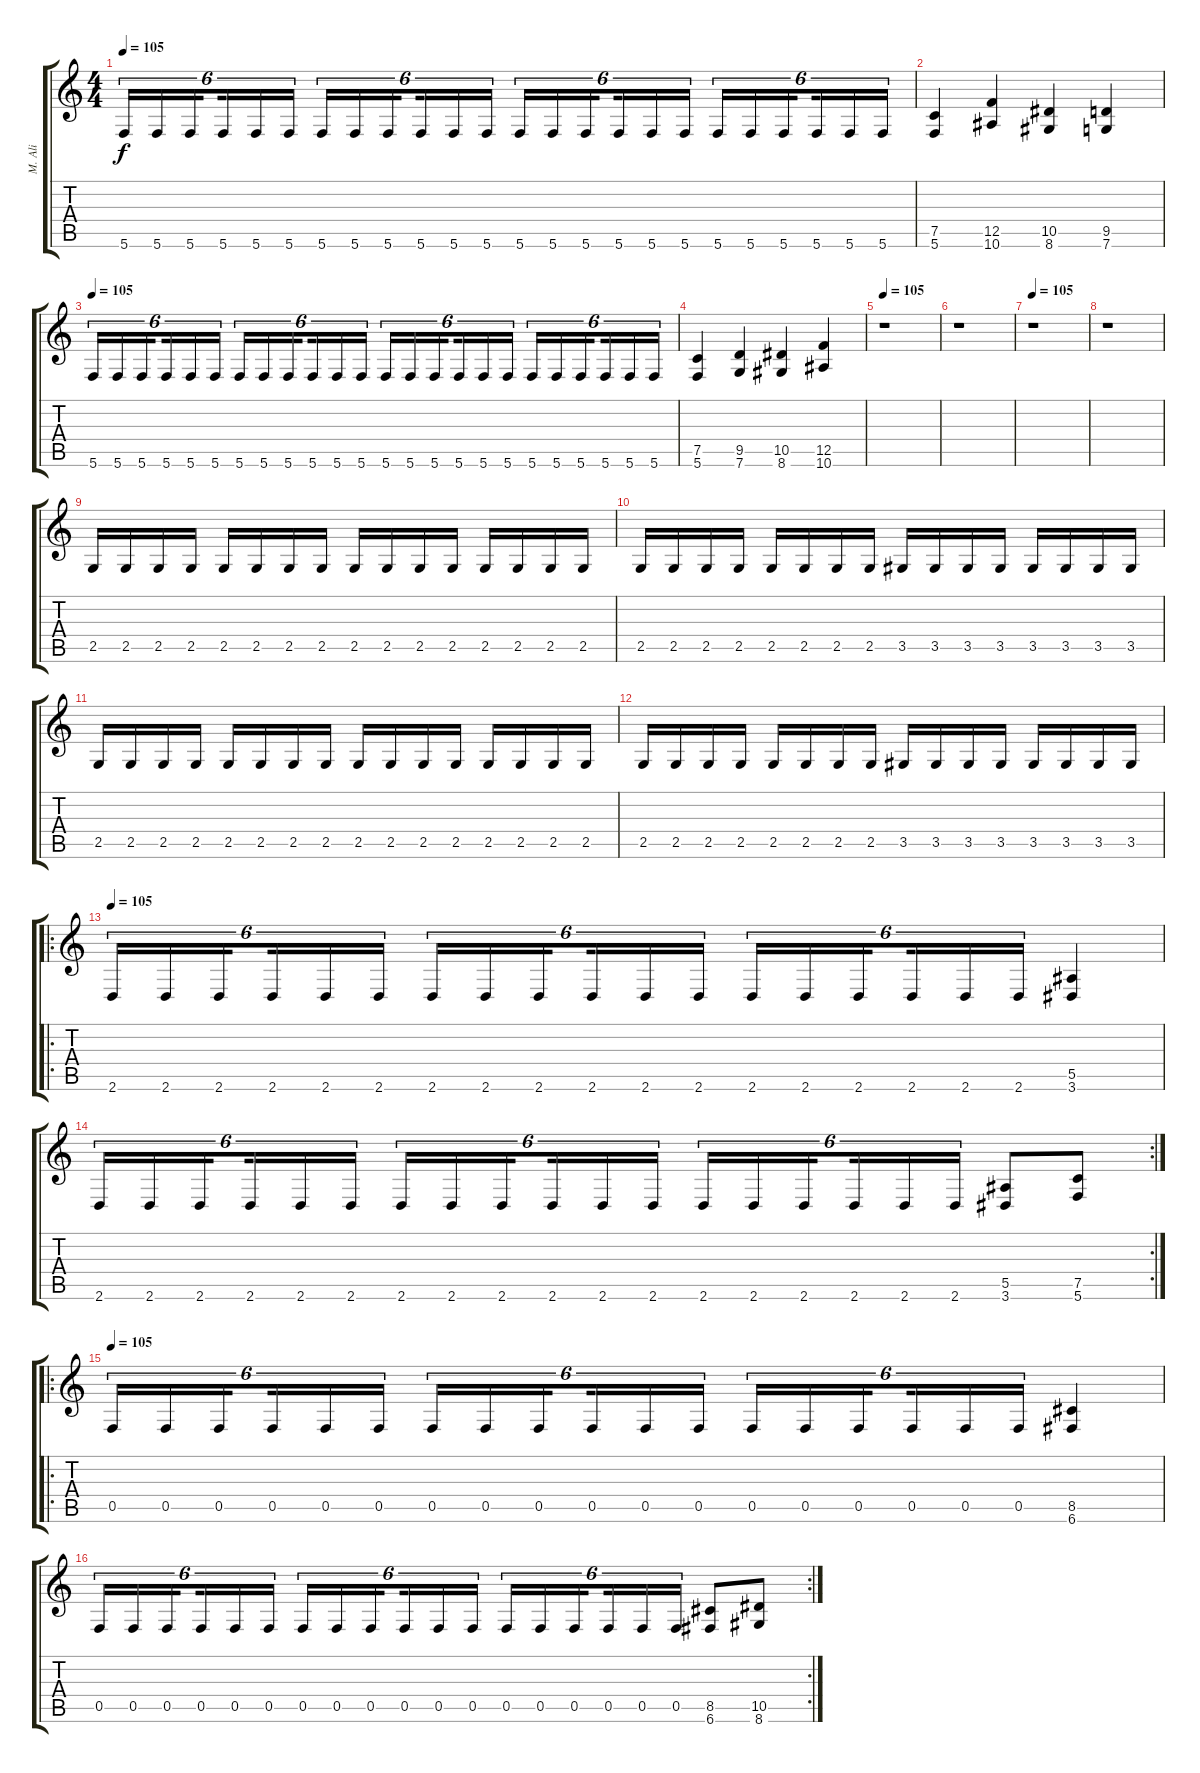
\track ("M. Ali" "M. Ali") {instrument distortionguitar}
\staff {score tabs}
\tuning (C4 G3 Eb3 Bb2 F2 C2) {hide}
\ts (4 4)
\tempo 105
\clef g2
\ks c
5.6.16{tu (6 4) dy f} 5.6.16{tu (6 4)} 5.6.16{tu (6 4) beam splitsecondary} 5.6.16{tu (6 4)} 5.6.16{tu (6 4)} 5.6.16{tu (6 4)} 5.6.16{tu (6 4)} 5.6.16{tu (6 4)} 5.6.16{tu (6 4) beam splitsecondary} 5.6.16{tu (6 4)} 5.6.16{tu (6 4)} 5.6.16{tu (6 4)} 5.6.16{tu (6 4)} 5.6.16{tu (6 4)} 5.6.16{tu (6 4) beam splitsecondary} 5.6.16{tu (6 4)} 5.6.16{tu (6 4)} 5.6.16{tu (6 4)} 5.6.16{tu (6 4)} 5.6.16{tu (6 4)} 5.6.16{tu (6 4) beam splitsecondary} 5.6.16{tu (6 4)} 5.6.16{tu (6 4)} 5.6.16{tu (6 4)} |
(7.5 5.6).4 (12.5 10.6).4 (10.5 8.6).4 (9.5 7.6).4 |
\tempo 105
5.6.16{tu (6 4)} 5.6.16{tu (6 4)} 5.6.16{tu (6 4) beam splitsecondary} 5.6.16{tu (6 4)} 5.6.16{tu (6 4)} 5.6.16{tu (6 4)} 5.6.16{tu (6 4)} 5.6.16{tu (6 4)} 5.6.16{tu (6 4) beam splitsecondary} 5.6.16{tu (6 4)} 5.6.16{tu (6 4)} 5.6.16{tu (6 4)} 5.6.16{tu (6 4)} 5.6.16{tu (6 4)} 5.6.16{tu (6 4) beam splitsecondary} 5.6.16{tu (6 4)} 5.6.16{tu (6 4)} 5.6.16{tu (6 4)} 5.6.16{tu (6 4)} 5.6.16{tu (6 4)} 5.6.16{tu (6 4) beam splitsecondary} 5.6.16{tu (6 4)} 5.6.16{tu (6 4)} 5.6.16{tu (6 4)} |
(7.5 5.6).4 (9.5 7.6).4 (10.5 8.6).4 (12.5 10.6).4 |
\tempo 105
r.1 |
r.1 |
\tempo 105
r.1 |
r.1 |
2.5.16 2.5.16 2.5.16 2.5.16 2.5.16 2.5.16 2.5.16 2.5.16 2.5.16 2.5.16 2.5.16 2.5.16 2.5.16 2.5.16 2.5.16 2.5.16 |
2.5.16 2.5.16 2.5.16 2.5.16 2.5.16 2.5.16 2.5.16 2.5.16 3.5.16 3.5.16 3.5.16 3.5.16 3.5.16 3.5.16 3.5.16 3.5.16 |
2.5.16 2.5.16 2.5.16 2.5.16 2.5.16 2.5.16 2.5.16 2.5.16 2.5.16 2.5.16 2.5.16 2.5.16 2.5.16 2.5.16 2.5.16 2.5.16 |
2.5.16 2.5.16 2.5.16 2.5.16 2.5.16 2.5.16 2.5.16 2.5.16 3.5.16 3.5.16 3.5.16 3.5.16 3.5.16 3.5.16 3.5.16 3.5.16 |
\ro
\tempo 105
2.6.16{tu (6 4)} 2.6.16{tu (6 4)} 2.6.16{tu (6 4) beam splitsecondary} 2.6.16{tu (6 4)} 2.6.16{tu (6 4)} 2.6.16{tu (6 4)} 2.6.16{tu (6 4)} 2.6.16{tu (6 4)} 2.6.16{tu (6 4) beam splitsecondary} 2.6.16{tu (6 4)} 2.6.16{tu (6 4)} 2.6.16{tu (6 4)} 2.6.16{tu (6 4)} 2.6.16{tu (6 4)} 2.6.16{tu (6 4) beam splitsecondary} 2.6.16{tu (6 4)} 2.6.16{tu (6 4)} 2.6.16{tu (6 4)} (5.5 3.6).4 |
\rc 2
2.6.16{tu (6 4)} 2.6.16{tu (6 4)} 2.6.16{tu (6 4) beam splitsecondary} 2.6.16{tu (6 4)} 2.6.16{tu (6 4)} 2.6.16{tu (6 4)} 2.6.16{tu (6 4)} 2.6.16{tu (6 4)} 2.6.16{tu (6 4) beam splitsecondary} 2.6.16{tu (6 4)} 2.6.16{tu (6 4)} 2.6.16{tu (6 4)} 2.6.16{tu (6 4)} 2.6.16{tu (6 4)} 2.6.16{tu (6 4) beam splitsecondary} 2.6.16{tu (6 4)} 2.6.16{tu (6 4)} 2.6.16{tu (6 4)} (5.5 3.6).8 (7.5 5.6).8 |
\ro
\tempo 105
0.5.16{tu (6 4)} 0.5.16{tu (6 4)} 0.5.16{tu (6 4) beam splitsecondary} 0.5.16{tu (6 4)} 0.5.16{tu (6 4)} 0.5.16{tu (6 4)} 0.5.16{tu (6 4)} 0.5.16{tu (6 4)} 0.5.16{tu (6 4) beam splitsecondary} 0.5.16{tu (6 4)} 0.5.16{tu (6 4)} 0.5.16{tu (6 4)} 0.5.16{tu (6 4)} 0.5.16{tu (6 4)} 0.5.16{tu (6 4) beam splitsecondary} 0.5.16{tu (6 4)} 0.5.16{tu (6 4)} 0.5.16{tu (6 4)} (8.5 6.6).4 |
\rc 2
0.5.16{tu (6 4)} 0.5.16{tu (6 4)} 0.5.16{tu (6 4) beam splitsecondary} 0.5.16{tu (6 4)} 0.5.16{tu (6 4)} 0.5.16{tu (6 4)} 0.5.16{tu (6 4)} 0.5.16{tu (6 4)} 0.5.16{tu (6 4) beam splitsecondary} 0.5.16{tu (6 4)} 0.5.16{tu (6 4)} 0.5.16{tu (6 4)} 0.5.16{tu (6 4)} 0.5.16{tu (6 4)} 0.5.16{tu (6 4) beam splitsecondary} 0.5.16{tu (6 4)} 0.5.16{tu (6 4)} 0.5.16{tu (6 4)} (8.5 6.6).8 (10.5 8.6).8
